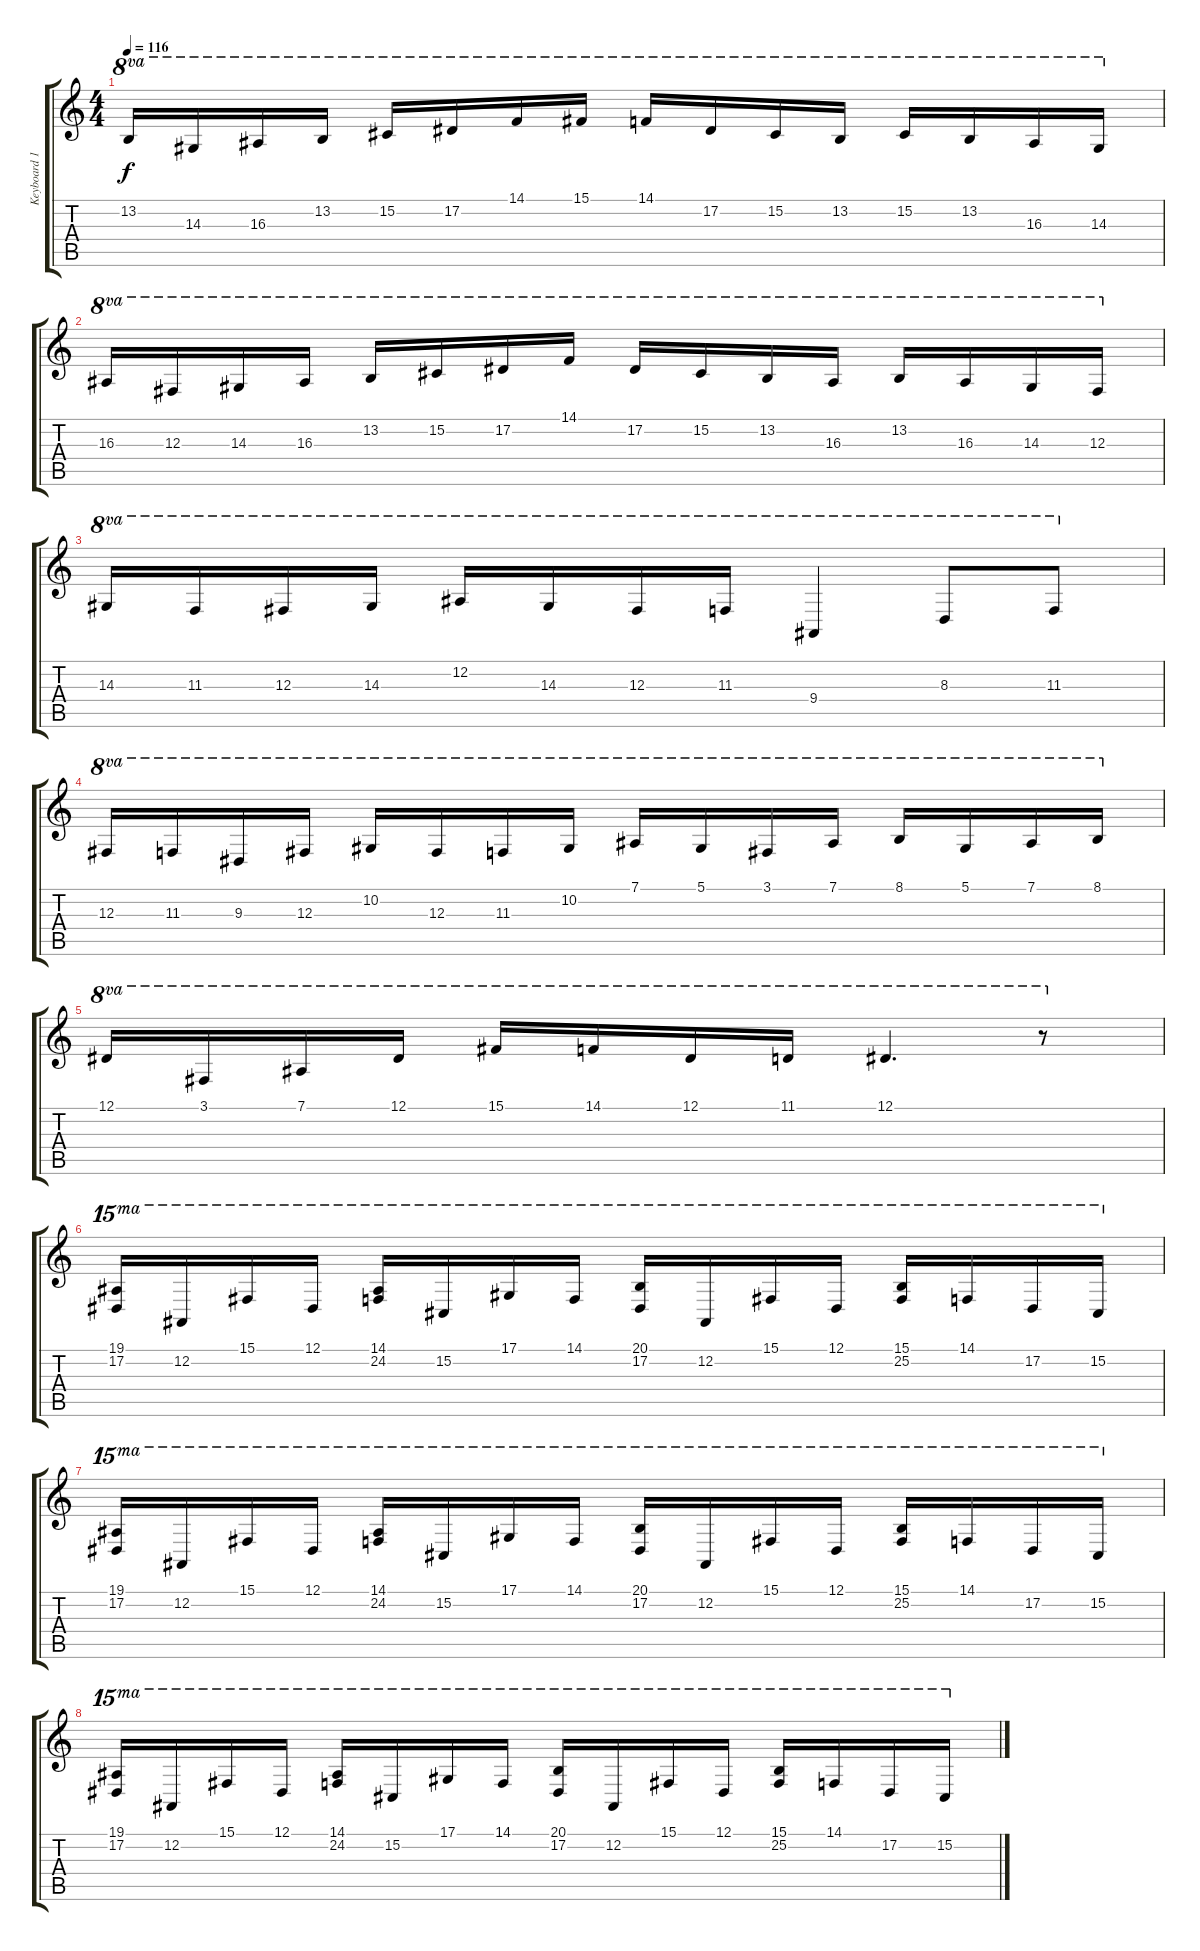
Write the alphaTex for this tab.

\track ("Keyboard 1" "Keyboard 1") {instrument harpsichord}
\staff {score tabs}
\tuning (Eb4 Bb3 Gb3 Db3 Ab2 Eb2) {hide}
\ts (4 4)
\tempo 116
\clef g2
\ks c
13.2.16{ot 8va dy f} 14.3.16{ot 8va} 16.3.16{ot 8va} 13.2.16{ot 8va} 15.2.16{ot 8va} 17.2.16{ot 8va} 14.1.16{ot 8va} 15.1.16{ot 8va} 14.1.16{ot 8va} 17.2.16{ot 8va} 15.2.16{ot 8va} 13.2.16{ot 8va} 15.2.16{ot 8va} 13.2.16{ot 8va} 16.3.16{ot 8va} 14.3.16{ot 8va} |
16.3.16{ot 8va} 12.3.16{ot 8va} 14.3.16{ot 8va} 16.3.16{ot 8va} 13.2.16{ot 8va} 15.2.16{ot 8va} 17.2.16{ot 8va} 14.1.16{ot 8va} 17.2.16{ot 8va} 15.2.16{ot 8va} 13.2.16{ot 8va} 16.3.16{ot 8va} 13.2.16{ot 8va} 16.3.16{ot 8va} 14.3.16{ot 8va} 12.3.16{ot 8va} |
14.3.16{ot 8va} 11.3.16{ot 8va} 12.3.16{ot 8va} 14.3.16{ot 8va} 12.2.16{ot 8va} 14.3.16{ot 8va} 12.3.16{ot 8va} 11.3.16{ot 8va} 9.4.4{ot 8va} 8.3.8{ot 8va} 11.3.8{ot 8va} |
12.3.16{ot 8va} 11.3.16{ot 8va} 9.3.16{ot 8va} 12.3.16{ot 8va} 10.2.16{ot 8va} 12.3.16{ot 8va} 11.3.16{ot 8va} 10.2.16{ot 8va} 7.1.16{ot 8va} 5.1.16{ot 8va} 3.1.16{ot 8va} 7.1.16{ot 8va} 8.1.16{ot 8va} 5.1.16{ot 8va} 7.1.16{ot 8va} 8.1.16{ot 8va} |
12.1.16{ot 8va} 3.1.16{ot 8va} 7.1.16{ot 8va} 12.1.16{ot 8va} 15.1.16{ot 8va} 14.1.16{ot 8va} 12.1.16{ot 8va} 11.1.16{ot 8va} 12.1.4{d ot 8va} r.8{ot 8va} |
(19.1 17.2).16{ot 15ma volume 9 instrument musicbox} 12.2.16{ot 15ma} 15.1.16{ot 15ma} 12.1.16{ot 15ma} (14.1 24.2).16{ot 15ma} 15.2.16{ot 15ma} 17.1.16{ot 15ma} 14.1.16{ot 15ma} (20.1 17.2).16{ot 15ma} 12.2.16{ot 15ma} 15.1.16{ot 15ma} 12.1.16{ot 15ma} (15.1 25.2).16{ot 15ma} 14.1.16{ot 15ma} 17.2.16{ot 15ma} 15.2.16{ot 15ma} |
(19.1 17.2).16{ot 15ma} 12.2.16{ot 15ma} 15.1.16{ot 15ma} 12.1.16{ot 15ma} (14.1 24.2).16{ot 15ma} 15.2.16{ot 15ma} 17.1.16{ot 15ma} 14.1.16{ot 15ma} (20.1 17.2).16{ot 15ma} 12.2.16{ot 15ma} 15.1.16{ot 15ma} 12.1.16{ot 15ma} (15.1 25.2).16{ot 15ma} 14.1.16{ot 15ma} 17.2.16{ot 15ma} 15.2.16{ot 15ma} |
(19.1 17.2).16{ot 15ma} 12.2.16{ot 15ma} 15.1.16{ot 15ma} 12.1.16{ot 15ma} (14.1 24.2).16{ot 15ma} 15.2.16{ot 15ma} 17.1.16{ot 15ma} 14.1.16{ot 15ma} (20.1 17.2).16{ot 15ma} 12.2.16{ot 15ma} 15.1.16{ot 15ma} 12.1.16{ot 15ma} (15.1 25.2).16{ot 15ma} 14.1.16{ot 15ma} 17.2.16{ot 15ma} 15.2.16{ot 15ma}
